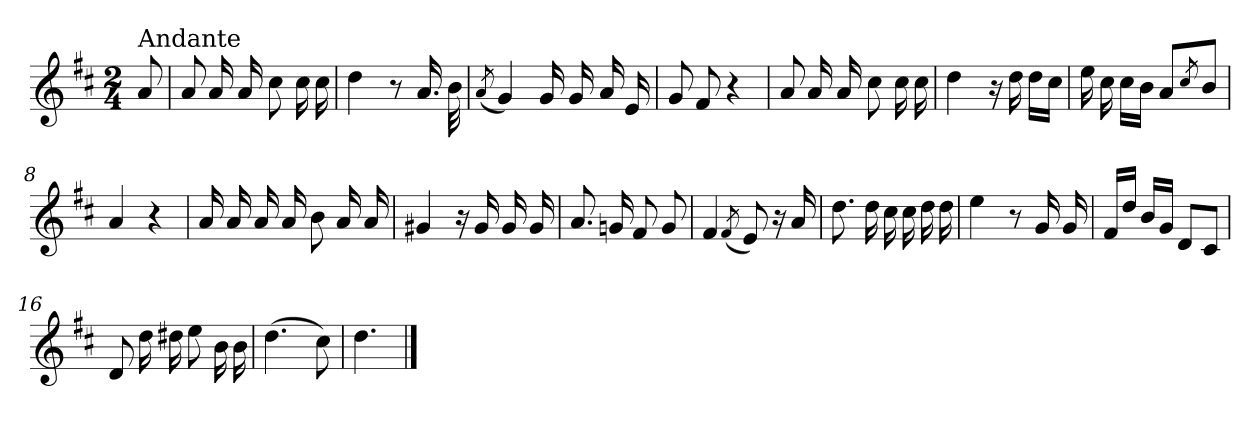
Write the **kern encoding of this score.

**kern
*part1
*staff1
*clefG2
*k[f#c#]
*D:
*M2/4
=
!LO:TX:a:t=Andante
8a/
=1
8a/
16a/
16a/
8cc#\
16cc#\
16cc#\
=2
4dd\
8r
16.a/
32b\
=3
(<8qa/
4g/)
16g/
16g/
16a/
16e/
=4
8g/
8f#/
4r
=5
8a/
16a/
16a/
8cc#\
16cc#\
16cc#\
!!LO:LB:g=z
=6
4dd\
16r
16dd\
16dd\LL
16cc#\JJ
=7
16ee\
16cc#\
16cc#\LL
16b\JJ
8a/L
8qcc#/
8b/J
=8
4a/
4r
=9
16a/
16a/
16a/
16a/
8b\
16a/
16a/
=10
4g#X/
16r
16g#/
16g#/
16g#/
=11
8.a/
16gn/
8f#/
8g/
!!LO:LB:g=z
=12
4f#/
(<8qf#/
8e/)
16r
16a/
=13
8.dd\
16dd\
16cc#\
16cc#\
16dd\
16dd\
=14
4ee\
8r
16g/
16g/
=15
16f#/LL
16dd/JJ
16b/LL
16g/JJ
8d/L
8c#/J
=16
8d/
16dd\
16dd#X\
8ee\
16b\
16b\
=17
(>4.dd\
8cc#\)
=18
4.dd\
==
*-
